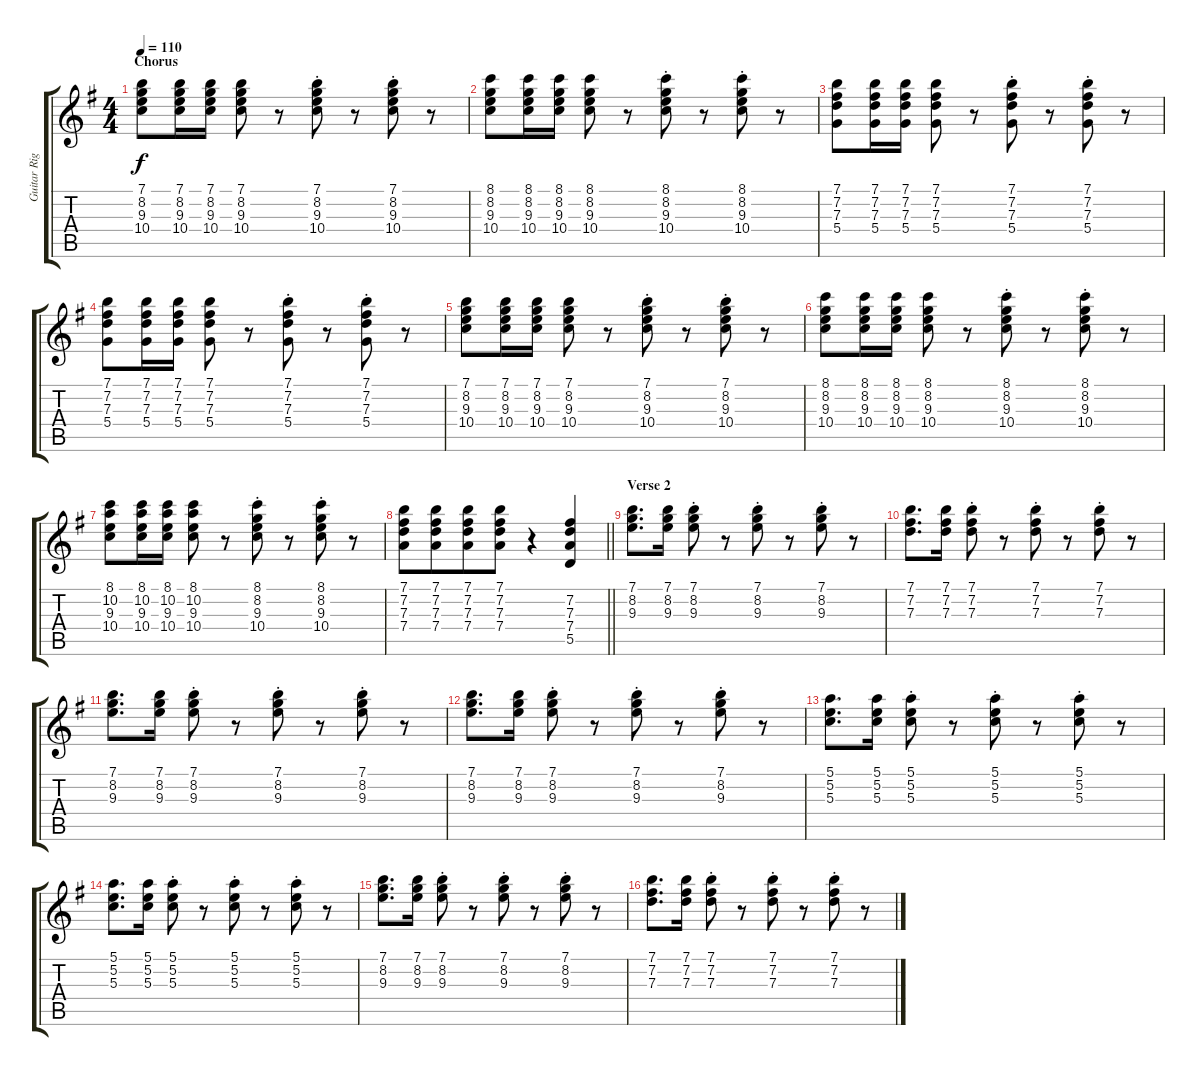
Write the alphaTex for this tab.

\track ("Guitar Right" "Guitar Rig") {instrument acousticguitarsteel}
\staff {score tabs}
\tuning (E4 B3 G3 D3 A2 E2) {hide}
\ts (4 4)
\section ("" "Chorus")
\tempo 110
\clef g2
\ks eminor
(7.1 8.2 9.3 10.4).8{dy f} (7.1 8.2 9.3 10.4).16 (7.1 8.2 9.3 10.4).16 (7.1 8.2 9.3 10.4).8 r.8 (7.1{st} 8.2{st} 9.3{st} 10.4{st}).8 r.8 (7.1{st} 8.2{st} 9.3{st} 10.4{st}).8 r.8 |
(8.1 8.2 9.3 10.4).8 (8.1 8.2 9.3 10.4).16 (8.1 8.2 9.3 10.4).16 (8.1 8.2 9.3 10.4).8 r.8 (8.1{st} 8.2{st} 9.3{st} 10.4{st}).8 r.8 (8.1{st} 8.2{st} 9.3{st} 10.4{st}).8 r.8 |
(7.1 7.2 7.3 5.4).8 (7.1 7.2 7.3 5.4).16 (7.1 7.2 7.3 5.4).16 (7.1 7.2 7.3 5.4).8 r.8 (7.1{st} 7.2{st} 7.3{st} 5.4{st}).8 r.8 (7.1{st} 7.2{st} 7.3{st} 5.4{st}).8 r.8 |
(7.1 7.2 7.3 5.4).8 (7.1 7.2 7.3 5.4).16 (7.1 7.2 7.3 5.4).16 (7.1 7.2 7.3 5.4).8 r.8 (7.1{st} 7.2{st} 7.3{st} 5.4{st}).8 r.8 (7.1{st} 7.2{st} 7.3{st} 5.4{st}).8 r.8 |
(7.1 8.2 9.3 10.4).8 (7.1 8.2 9.3 10.4).16 (7.1 8.2 9.3 10.4).16 (7.1 8.2 9.3 10.4).8 r.8 (7.1{st} 8.2{st} 9.3{st} 10.4{st}).8 r.8 (7.1{st} 8.2{st} 9.3{st} 10.4{st}).8 r.8 |
(8.1 8.2 9.3 10.4).8 (8.1 8.2 9.3 10.4).16 (8.1 8.2 9.3 10.4).16 (8.1 8.2 9.3 10.4).8 r.8 (8.1{st} 8.2{st} 9.3{st} 10.4{st}).8 r.8 (8.1{st} 8.2{st} 9.3{st} 10.4{st}).8 r.8 |
(8.1 10.2 9.3 10.4).8 (8.1 10.2 9.3 10.4).16 (8.1 10.2 9.3 10.4).16 (8.1 10.2 9.3 10.4).8 r.8 (8.1{st} 8.2{st} 9.3{st} 10.4{st}).8 r.8 (8.1{st} 8.2{st} 9.3{st} 10.4{st}).8 r.8 |
\barLineRight lightlight
(7.1 7.2 7.3 7.4).8 (7.1 7.2 7.3 7.4).8{beam merge} (7.1 7.2 7.3 7.4).8 (7.1 7.2 7.3 7.4).8 r.4 (7.2 7.3 7.4 5.5).4 |
\section ("" "Verse 2")
(7.1 8.2 9.3).8{d} (7.1 8.2 9.3).16 (7.1{st} 8.2{st} 9.3{st}).8 r.8 (7.1{st} 8.2{st} 9.3{st}).8 r.8 (7.1{st} 8.2{st} 9.3{st}).8 r.8 |
(7.1 7.2 7.3).8{d} (7.1 7.2 7.3).16 (7.1{st} 7.2{st} 7.3{st}).8 r.8 (7.1{st} 7.2{st} 7.3{st}).8 r.8 (7.1{st} 7.2{st} 7.3{st}).8 r.8 |
(7.1 8.2 9.3).8{d} (7.1 8.2 9.3).16 (7.1{st} 8.2{st} 9.3{st}).8 r.8 (7.1{st} 8.2{st} 9.3{st}).8 r.8 (7.1{st} 8.2{st} 9.3{st}).8 r.8 |
(7.1 8.2 9.3).8{d} (7.1 8.2 9.3).16 (7.1{st} 8.2{st} 9.3{st}).8 r.8 (7.1{st} 8.2{st} 9.3{st}).8 r.8 (7.1{st} 8.2{st} 9.3{st}).8 r.8 |
(5.1 5.2 5.3).8{d} (5.1 5.2 5.3).16 (5.1{st} 5.2{st} 5.3{st}).8 r.8 (5.1{st} 5.2{st} 5.3{st}).8 r.8 (5.1{st} 5.2{st} 5.3{st}).8 r.8 |
(5.1 5.2 5.3).8{d} (5.1 5.2 5.3).16 (5.1{st} 5.2{st} 5.3{st}).8 r.8 (5.1{st} 5.2{st} 5.3{st}).8 r.8 (5.1{st} 5.2{st} 5.3{st}).8 r.8 |
(7.1 8.2 9.3).8{d} (7.1 8.2 9.3).16 (7.1{st} 8.2{st} 9.3{st}).8 r.8 (7.1{st} 8.2{st} 9.3{st}).8 r.8 (7.1{st} 8.2{st} 9.3{st}).8 r.8 |
(7.1 7.2 7.3).8{d} (7.1 7.2 7.3).16 (7.1{st} 7.2{st} 7.3{st}).8 r.8 (7.1{st} 7.2{st} 7.3{st}).8 r.8 (7.1{st} 7.2{st} 7.3{st}).8 r.8
